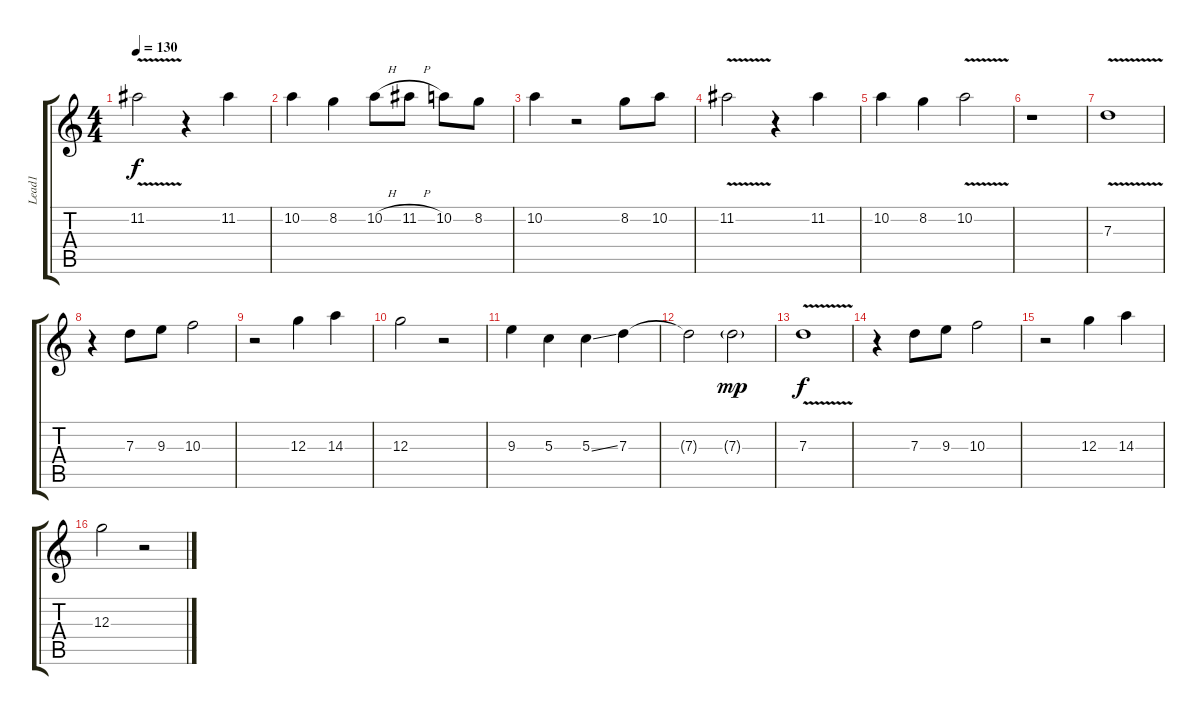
\track ("Lead1" "Lead1") {instrument electricguitarclean}
\staff {score tabs}
\tuning (E4 B3 G3 D3 A2 E2) {hide}
\ts (4 4)
\tempo 130
\clef g2
\ks c
11.2{v}.2{dy f instrument electricguitarclean} r.4 11.2.4 |
10.2.4 8.2.4 10.2{h}.8 11.2{h}.8 10.2.8 8.2.8 |
10.2.4 r.2 8.2.8 10.2.8 |
11.2{v}.2 r.4 11.2.4 |
10.2.4 8.2.4 10.2{v}.2 |
r.1 |
7.3{v}.1 |
r.4 7.3.8 9.3.8 10.3.2 |
r.2 12.3.4 14.3.4 |
12.3.2 r.2 |
9.3.4 5.3.4 5.3{ss}.4 7.3.4 |
7.3{t}.2 7.3{g}.2{dy mp} |
7.3{v}.1{dy f} |
r.4 7.3.8 9.3.8 10.3.2 |
r.2 12.3.4 14.3.4 |
12.3.2 r.2
